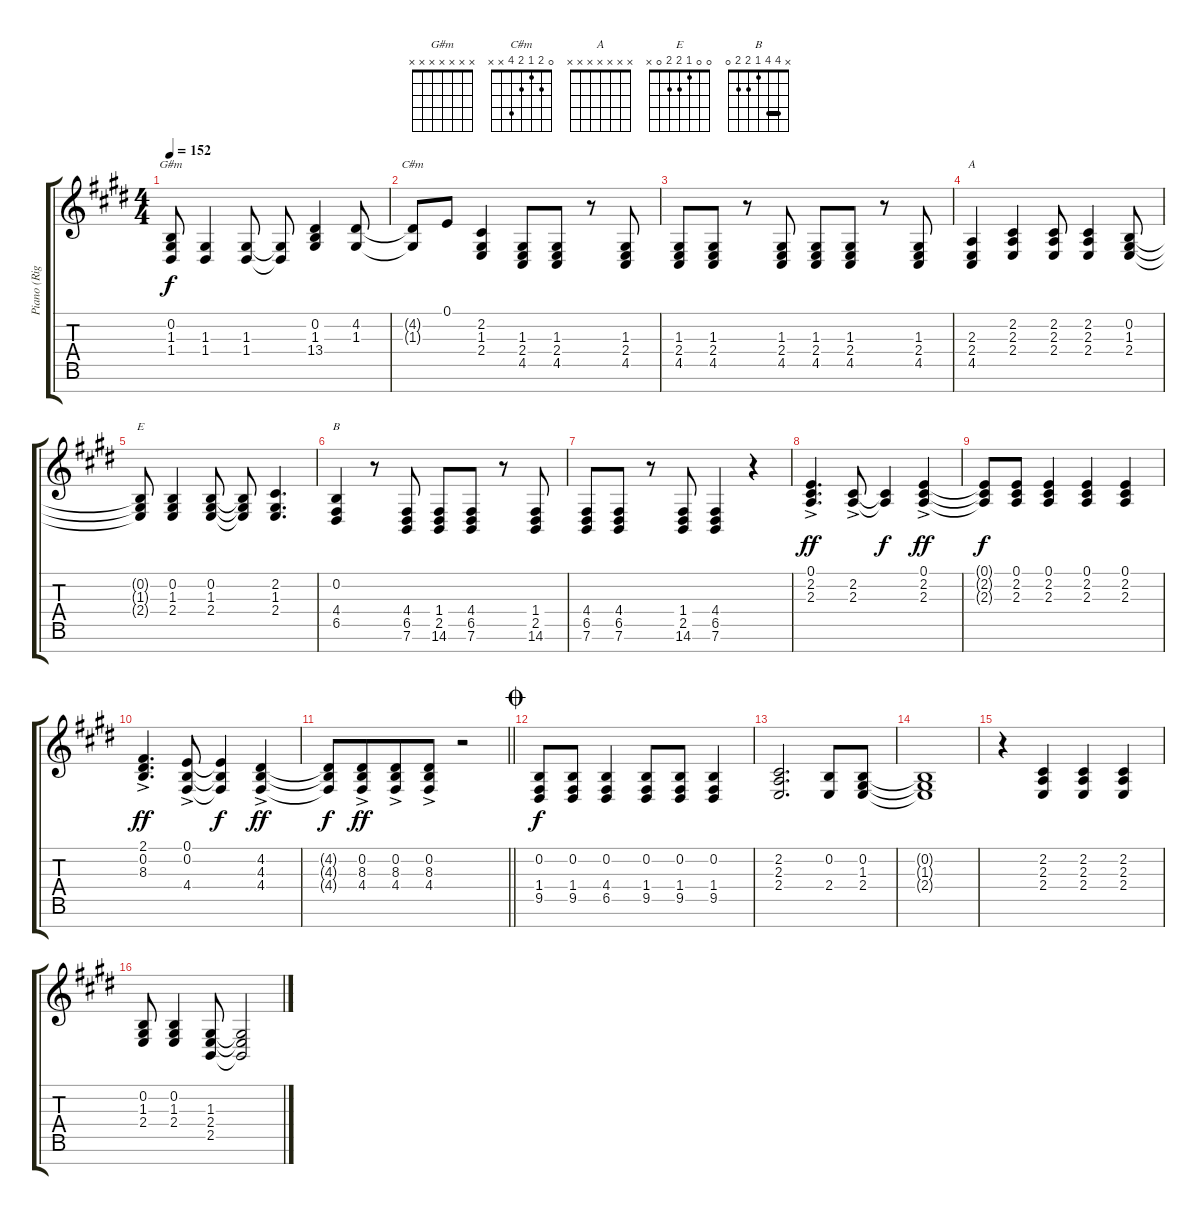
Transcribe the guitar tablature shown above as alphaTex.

\track ("Piano (Right Hand)" "Piano (Rig") {instrument acousticgrandpiano}
\staff {score tabs}
\tuning (E4 B3 G3 D3 A2 E2 B1) {hide}
\chord ("G#m" x x x x x x x)
\chord ("C#m" 0 2 1 2 4 x x)
\chord ("A" x x x x x x x)
\chord ("E" 0 0 1 2 2 0 x)
\chord ("B" x 4 4 1 2 2 0) {barre 4}
\ts (4 4)
\tempo 152
\clef g2
\ks e
(0.2{t} 1.3{t} 1.4{t}).8{ch "G#m" dy f} (1.3 1.4).4 (1.3 1.4).8 (1.3{t} 1.4{t}).8 (0.2 1.3 13.4).4 (4.2 1.3).8 |
(4.2{t} 1.3{t}).8{ch "C#m"} 0.1.8 (2.2 1.3 2.4).4 (1.3 2.4 4.5).8 (1.3 2.4 4.5).8 r.8 (1.3 2.4 4.5).8 |
(1.3 2.4 4.5).8 (1.3 2.4 4.5).8 r.8 (1.3 2.4 4.5).8 (1.3 2.4 4.5).8 (1.3 2.4 4.5).8 r.8 (1.3 2.4 4.5).8 |
(2.3 2.4 4.5).4{ch "A"} (2.2 2.3 2.4).4 (2.2 2.3 2.4).8 (2.2 2.3 2.4).4 (0.2 1.3 2.4).8 |
(0.2{t} 1.3{t} 2.4{t}).8{ch "E"} (0.2 1.3 2.4).4 (0.2 1.3 2.4).8 (0.2{t} 1.3{t} 2.4{t}).8 (2.2 1.3 2.4).4{d} |
(0.2 4.4 6.5).4{ch "B"} r.8 (4.4 6.5 7.6).8 (1.4 2.5 14.6).8 (4.4 6.5 7.6).8 r.8 (1.4 2.5 14.6).8 |
(4.4 6.5 7.6).8 (4.4 6.5 7.6).8 r.8 (1.4 2.5 14.6).8 (4.4 6.5 7.6).4 r.4 |
(0.1{ac} 2.2{ac} 2.3{ac}).4{d dy ff} (2.2{ac} 2.3{ac}).8 (2.2{t} 2.3{t}).4{dy f} (0.1{ac} 2.2{ac} 2.3{ac}).4{dy ff} |
(0.1{t} 2.2{t} 2.3{t}).8{dy f} (0.1 2.2 2.3).8 (0.1 2.2 2.3).4 (0.1 2.2 2.3).4 (0.1 2.2 2.3).4 |
(2.1{ac} 0.2{ac} 8.3{ac}).4{d dy ff} (0.1{ac} 0.2{ac} 4.4{ac}).8 (0.1{t} 0.2{t} 4.4{t}).4{dy f} (4.2{ac} 4.3{ac} 4.4{ac}).4{dy ff} |
\barLineRight lightlight
(4.2{t} 4.3{t} 4.4{t}).8{dy f} (0.2{ac} 8.3{ac} 4.4{ac}).8{dy ff beam merge} (0.2{ac} 8.3{ac} 4.4{ac}).8 (0.2{ac} 8.3{ac} 4.4{ac}).8 r.2 |
\jump coda
(0.2 1.4 9.5).8{dy f} (0.2 1.4 9.5).8 (0.2 4.4 6.5).4 (0.2 1.4 9.5).8 (0.2 1.4 9.5).8 (0.2 1.4 9.5).4 |
(2.2 2.3 2.4).2{d} (0.2 2.4).8 (0.2 1.3 2.4).8 |
(0.2{t} 1.3{t} 2.4{t}).1 |
r.4 (2.2 2.3 2.4).4 (2.2 2.3 2.4).4 (2.2 2.3 2.4).4 |
(0.2 1.3 2.4).8 (0.2 1.3 2.4).4 (1.3 2.4 2.5).8 (1.3{t} 2.4{t} 2.5{t}).2
